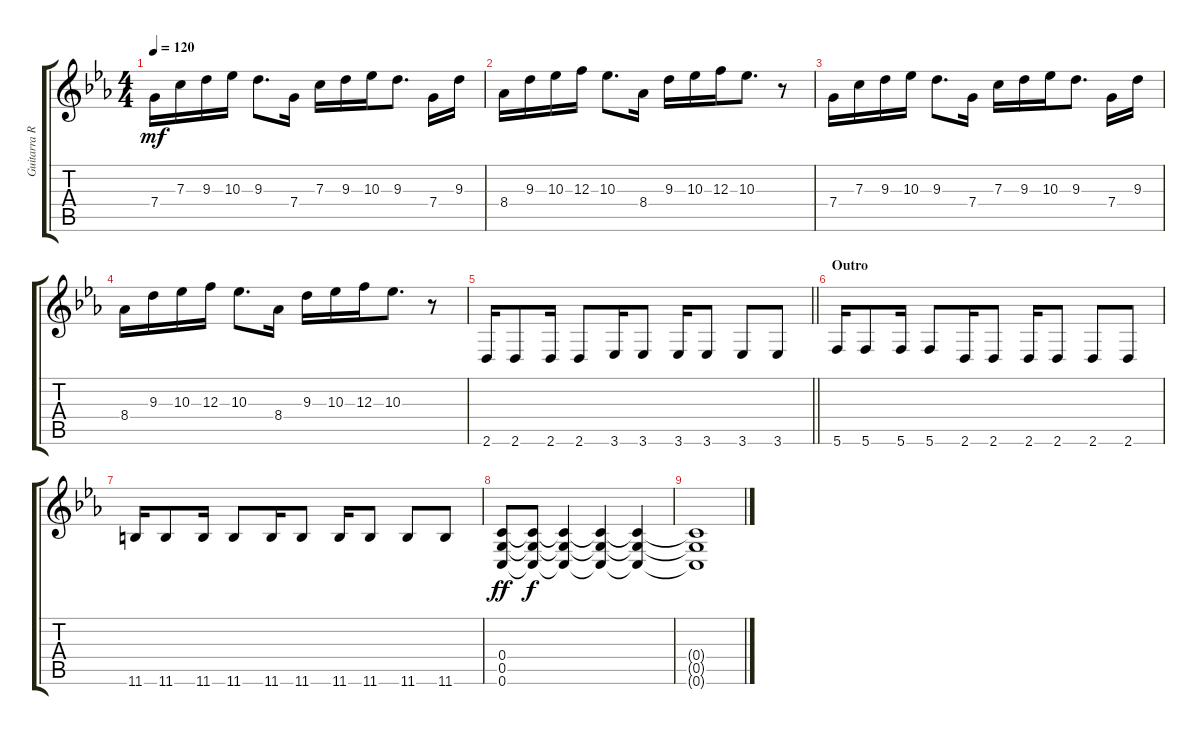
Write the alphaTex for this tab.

\track ("Guitarra Rítmica" "Guitarra R") {instrument distortionguitar}
\staff {score tabs}
\tuning (D4 A3 F3 C3 G2 C2) {hide}
\ts (4 4)
\tempo 120
\clef g2
\ks eb
7.4.16{dy mf} 7.3.16 9.3.16 10.3.16 9.3.8{d} 7.4.16 7.3.16 9.3.16 10.3.16 9.3.8{d} 7.4.16 9.3.16 |
8.4.16 9.3.16 10.3.16 12.3.16 10.3.8{d} 8.4.16 9.3.16 10.3.16 12.3.16 10.3.8{d} r.8 |
7.4.16 7.3.16 9.3.16 10.3.16 9.3.8{d} 7.4.16 7.3.16 9.3.16 10.3.16 9.3.8{d} 7.4.16 9.3.16 |
8.4.16 9.3.16 10.3.16 12.3.16 10.3.8{d} 8.4.16 9.3.16 10.3.16 12.3.16 10.3.8{d} r.8 |
\barLineRight lightlight
2.6.16 2.6.8 2.6.16 2.6.8 3.6.16 3.6.8 3.6.16 3.6.8 3.6.8 3.6.8 |
\section ("" "Outro")
5.6.16 5.6.8 5.6.16 5.6.8 2.6.16 2.6.8 2.6.16 2.6.8 2.6.8 2.6.8 |
11.6.16 11.6.8 11.6.16 11.6.8 11.6.16 11.6.8 11.6.16 11.6.8 11.6.8 11.6.8 |
(0.4 0.5 0.6).8{dy ff} (0.4{t} 0.5{t} 0.6{t}).8{dy f} (0.4{t} 0.5{t} 0.6{t}).4 (0.4{t} 0.5{t} 0.6{t}).4 (0.4{t} 0.5{t} 0.6{t}).4 |
(0.4{t} 0.5{t} 0.6{t}).1
